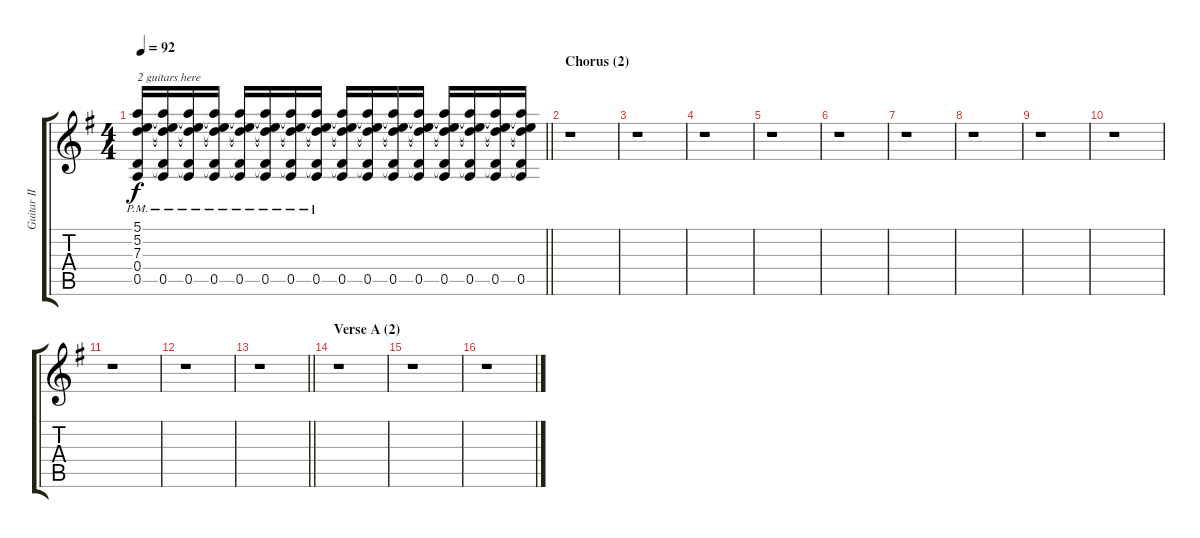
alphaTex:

\track ("Guitar II" "Guitar II") {instrument distortionguitar}
\staff {score tabs}
\tuning (E4 B3 G3 D3 A2 E2) {hide}
\ts (4 4)
\tempo 92
\clef g2
\barLineRight lightlight
\ks g
(5.1 5.2 7.3 0.4 0.5{pm}).16{txt "2 guitars here" dy f} (5.1{t} 5.2{t} 7.3{t} 0.4{t} 0.5{pm}).16 (5.1{t} 5.2{t} 7.3{t} 0.4{t} 0.5{pm}).16 (5.1{t} 5.2{t} 7.3{t} 0.4{t} 0.5{pm}).16 (5.1{t} 5.2{t} 7.3{t} 0.4{t} 0.5{pm}).16 (5.1{t} 5.2{t} 7.3{t} 0.4{t} 0.5{pm}).16 (5.1{t} 5.2{t} 7.3{t} 0.4{t} 0.5{pm}).16 (5.1{t} 5.2{t} 7.3{t} 0.4{t} 0.5{pm}).16 (5.1{t} 5.2{t} 7.3{t} 0.4{t} 0.5).16 (5.1{t} 5.2{t} 7.3{t} 0.4{t} 0.5).16 (5.1{t} 5.2{t} 7.3{t} 0.4{t} 0.5).16 (5.1{t} 5.2{t} 7.3{t} 0.4{t} 0.5).16 (5.1{t} 5.2{t} 7.3{t} 0.4{t} 0.5).16 (5.1{t} 5.2{t} 7.3{t} 0.4{t} 0.5).16 (5.1{t} 5.2{t} 7.3{t} 0.4{t} 0.5).16 (5.1{t} 5.2{t} 7.3{t} 0.4{t} 0.5).16 |
\section ("" "Chorus (2)")
r.1 |
r.1 |
r.1 |
r.1 |
r.1 |
r.1 |
r.1 |
r.1 |
r.1 |
r.1 |
r.1 |
\barLineRight lightlight
r.1 |
\section ("" "Verse A (2)")
r.1 |
r.1 |
r.1
